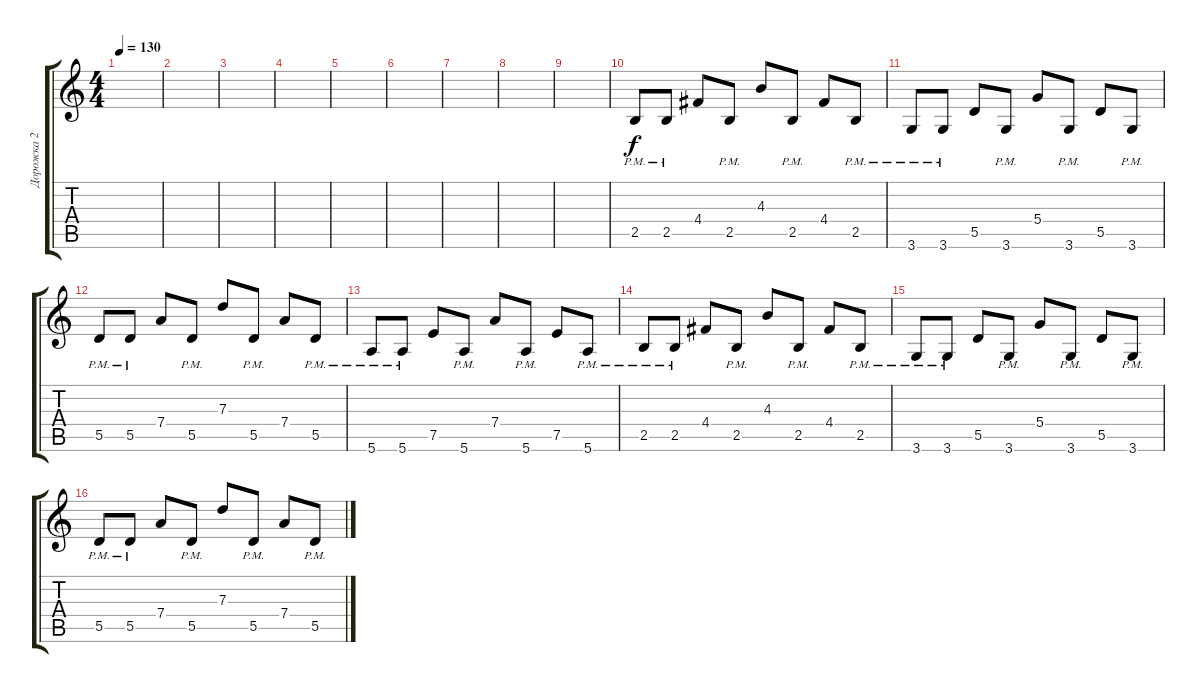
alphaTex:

\track ("Дорожка 2" "Дорожка 2") {instrument overdrivenguitar}
\staff {score tabs}
\tuning (E4 B3 G3 D3 A2 E2) {hide}
\ts (4 4)
\tempo 130
\clef g2
\ks c
|
|
|
|
|
|
|
|
|
2.5{pm}.8 2.5{pm}.8 4.4.8 2.5{pm}.8 4.3.8 2.5{pm}.8 4.4.8 2.5{pm}.8 |
3.6{pm}.8 3.6{pm}.8 5.5.8 3.6{pm}.8 5.4.8 3.6{pm}.8 5.5.8 3.6{pm}.8 |
5.5{pm}.8 5.5{pm}.8 7.4.8 5.5{pm}.8 7.3.8 5.5{pm}.8 7.4.8 5.5{pm}.8 |
5.6{pm}.8 5.6{pm}.8 7.5.8 5.6{pm}.8 7.4.8 5.6{pm}.8 7.5.8 5.6{pm}.8 |
2.5{pm}.8 2.5{pm}.8 4.4.8 2.5{pm}.8 4.3.8 2.5{pm}.8 4.4.8 2.5{pm}.8 |
3.6{pm}.8 3.6{pm}.8 5.5.8 3.6{pm}.8 5.4.8 3.6{pm}.8 5.5.8 3.6{pm}.8 |
5.5{pm}.8 5.5{pm}.8 7.4.8 5.5{pm}.8 7.3.8 5.5{pm}.8 7.4.8 5.5{pm}.8
